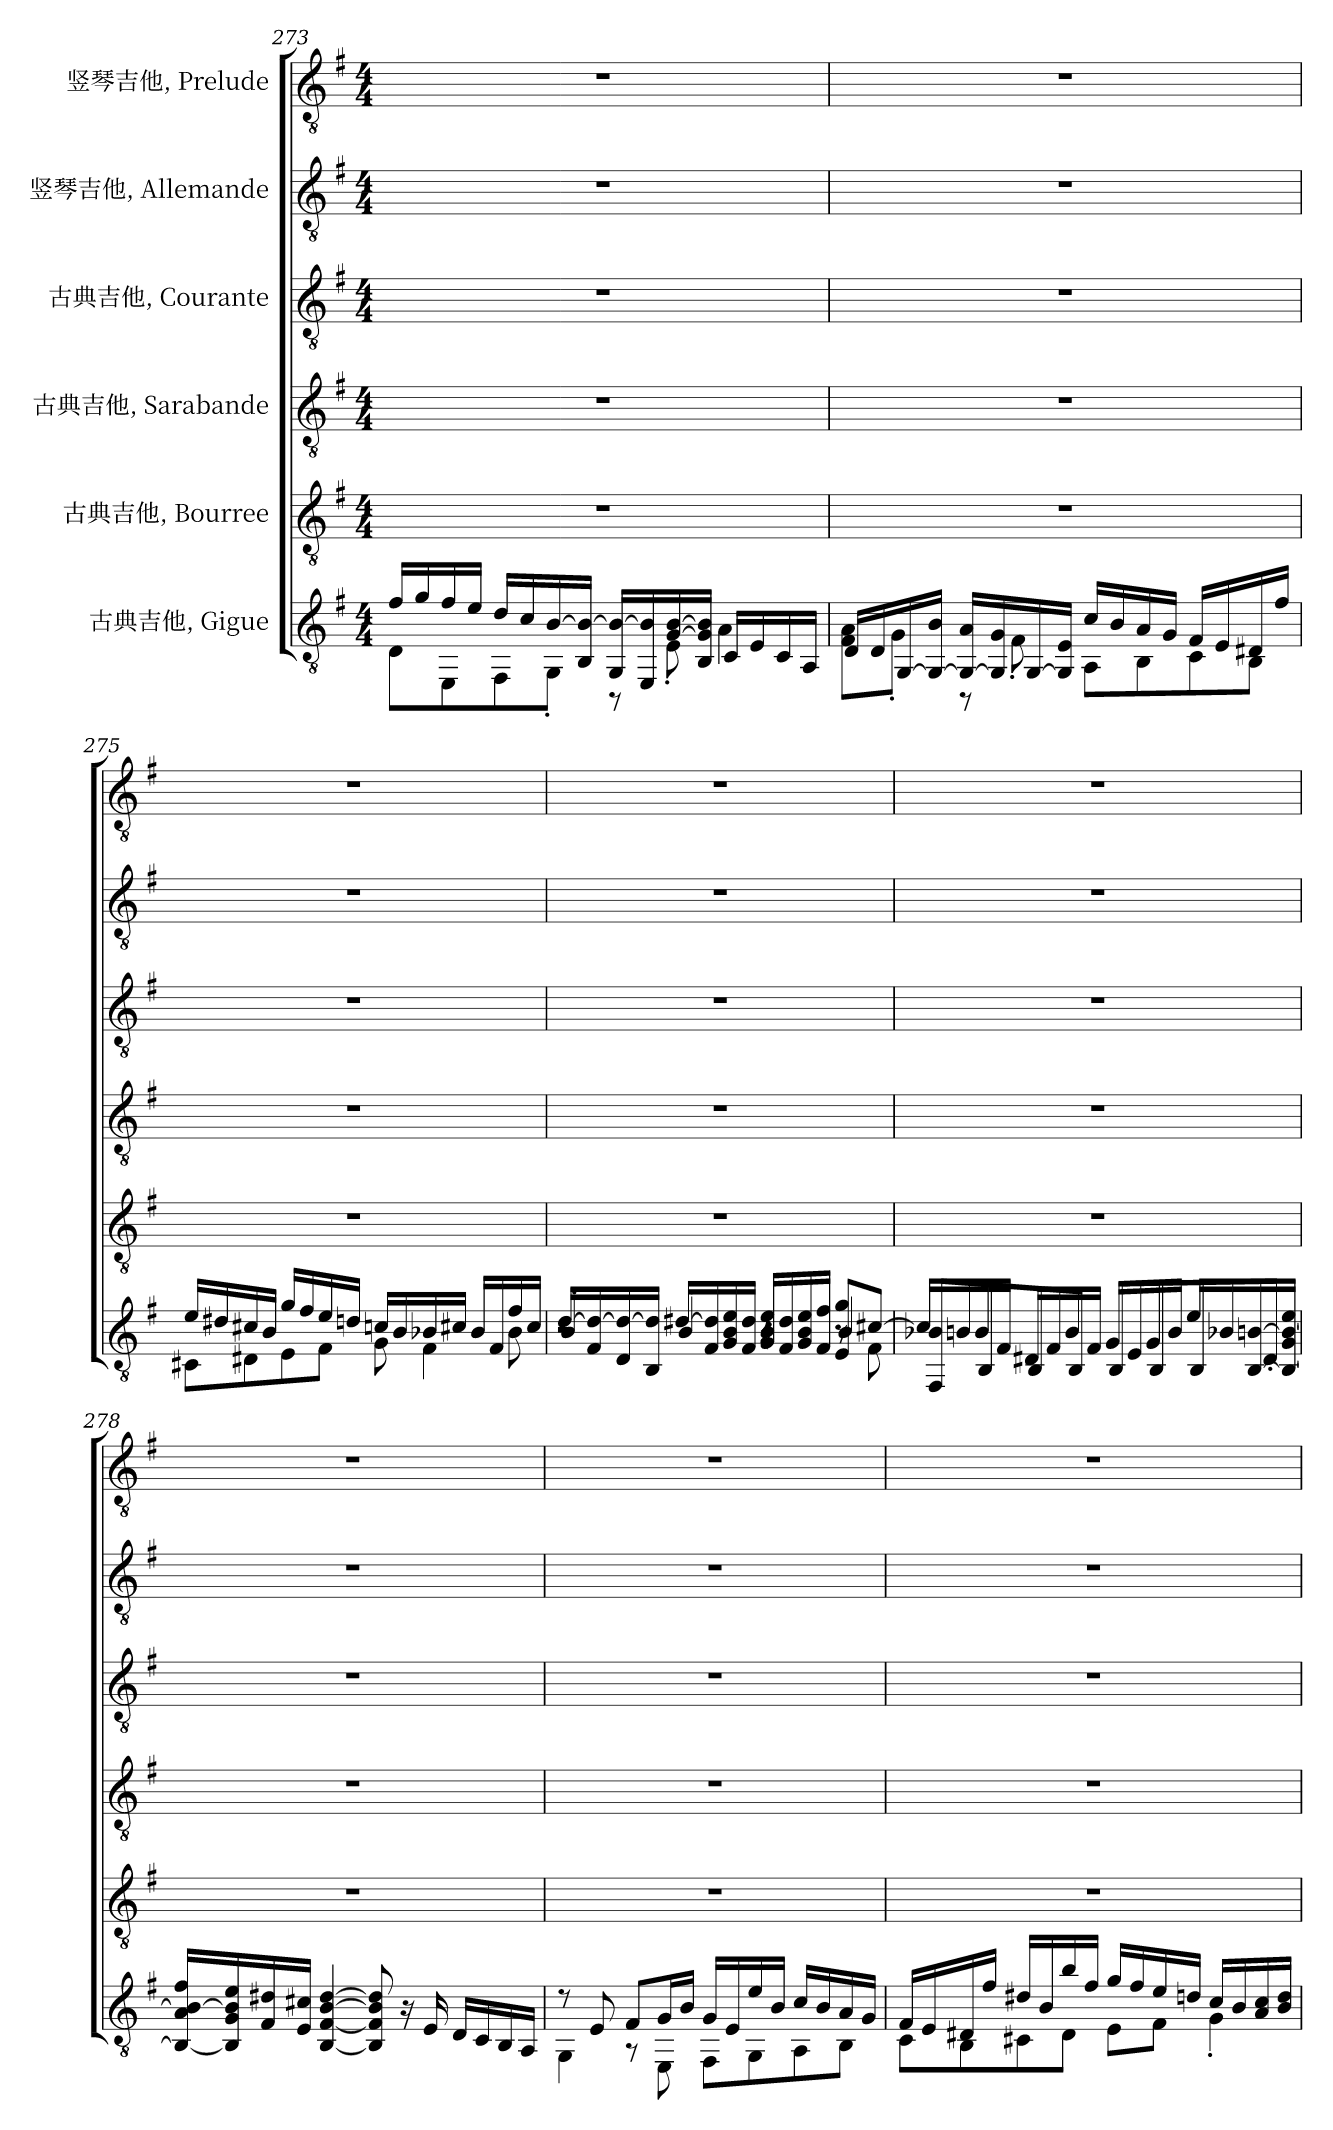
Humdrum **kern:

**kern	**kern	**kern	**kern	**kern	**kern
*part6	*part5	*part4	*part3	*part2	*part1
*staff6	*staff5	*staff4	*staff3	*staff2	*staff1
*I"古典吉他, Gigue	*I"古典吉他, Bourree	*I"古典吉他, Sarabande	*I"古典吉他, Courante	*I"竖琴吉他, Allemande	*I"竖琴吉他, Prelude
*clefGv2	*clefGv2	*clefGv2	*clefGv2	*clefGv2	*clefGv2
*k[f#]	*k[f#]	*k[f#]	*k[f#]	*k[f#]	*k[f#]
*M4/4	*M4/4	*M4/4	*M4/4	*M4/4	*M4/4
=273	=273	=273	=273	=273	=273
*^	*	*	*	*	*
16f#/LL	8D\L	1r	1r	1r	1r	1r
16g/	.	.	.	.	.	.
16f#/	8EE\	.	.	.	.	.
16e/JJ	.	.	.	.	.	.
16d/LL	8FF#\	.	.	.	.	.
16c/	.	.	.	.	.	.
[16B/	8GG'\J	.	.	.	.	.
16BB/ 16B/_JJ	.	.	.	.	.	.
16GG/ 16B/_LL	8r	.	.	.	.	.
16EE/ 16B/]	.	.	.	.	.	.
[16G/ [16B/	8E'\	.	.	.	.	.
16BB/ 16G/] 16B/]JJ	.	.	.	.	.	.
16C/LL	4A\	.	.	.	.	.
16E/	.	.	.	.	.	.
16C/	.	.	.	.	.	.
16AA/JJ	.	.	.	.	.	.
!!LO:PB:g=z
=274	=274	=274	=274	=274	=274	=274
16D/LL	8F#\ 8A\L	1r	1r	1r	1r	1r
16D/	.	.	.	.	.	.
[16GG/	8G'\J	.	.	.	.	.
16GG/_ 16B/JJ	.	.	.	.	.	.
16GG/_ 16A/LL	8r	.	.	.	.	.
16GG/] 16G/	.	.	.	.	.	.
[16GG/	8F#'\	.	.	.	.	.
16GG/] 16E/JJ	.	.	.	.	.	.
16c/LL	8AA\L	.	.	.	.	.
16B/	.	.	.	.	.	.
16A/	8BB\	.	.	.	.	.
16G/JJ	.	.	.	.	.	.
16F#/LL	8C\	.	.	.	.	.
16E/	.	.	.	.	.	.
16D#X/	8BB\J	.	.	.	.	.
16f#/JJ	.	.	.	.	.	.
=275	=275	=275	=275	=275	=275	=275
16e/LL	8C#X\L	1r	1r	1r	1r	1r
16d#X/	.	.	.	.	.	.
16c#X/	8D#X\	.	.	.	.	.
16B/JJ	.	.	.	.	.	.
16g/LL	8E\	.	.	.	.	.
16f#/	.	.	.	.	.	.
16e/	8F#\J	.	.	.	.	.
16dn/JJ	.	.	.	.	.	.
16cn/LL	8G\	.	.	.	.	.
16B/	.	.	.	.	.	.
16B-X/	4F#\	.	.	.	.	.
16c#X/JJ	.	.	.	.	.	.
16B-/LL	.	.	.	.	.	.
16F#/	.	.	.	.	.	.
16f#/	8B-\	.	.	.	.	.
16c#/JJ	.	.	.	.	.	.
!!LO:LB:g=z
=276	=276	=276	=276	=276	=276	=276
*	*^	*	*	*	*	*
[16d/LL	2r	4B'/	1r	1r	1r	1r	1r
16F#/ 16d/_	.	.	.	.	.	.	.
16D/ 16d/_	.	.	.	.	.	.	.
16BB/ 16d/]JJ	.	.	.	.	.	.	.
[16d#X/LL	.	4B'/	.	.	.	.	.
16F#/ 16d#/]	.	.	.	.	.	.	.
16G/ 16B/ 16e/	.	.	.	.	.	.	.
16F#/ 16d#/JJ	.	.	.	.	.	.	.
16G/ 16B/ 16e/LL	4r	4r	.	.	.	.	.
16F#/ 16d#/	.	.	.	.	.	.	.
16G/ 16B/ 16e/	.	.	.	.	.	.	.
16F#/ 16f#/JJ	.	.	.	.	.	.	.
8E/ 8g/L	8r	4B/	.	.	.	.	.
[8c#X/J	8F#\	.	.	.	.	.	.
*	*v	*v	*	*	*	*	*
=277	=277	=277	=277	=277	=277	=277
16c#/LL]	8FF#/ 8B-X/L	1r	1r	1r	1r	1r
16Bn/	.	.	.	.	.	.
16B/	8BB/	.	.	.	.	.
16F#/JJ	.	.	.	.	.	.
16D#X/LL	8BB/	.	.	.	.	.
16F#/	.	.	.	.	.	.
16B/	8BB/J	.	.	.	.	.
16F#/JJ	.	.	.	.	.	.
16G/LL	8BB/L	.	.	.	.	.
16E/	.	.	.	.	.	.
16G/	8BB/	.	.	.	.	.
16B/JJ	.	.	.	.	.	.
16e/LL	8BB/	.	.	.	.	.
16B-X/	.	.	.	.	.	.
[16BB/ [16Bn/	8D#'/J	.	.	.	.	.
16BB/_ 16G/ 16B/_ 16e/JJ	.	.	.	.	.	.
*v	*v	*	*	*	*	*
!!LO:PB:g=z
=278	=278	=278	=278	=278	=278
16BB/_ 16A/ 16B/_ 16f#/LL	1r	1r	1r	1r	1r
16BB/] 16G/ 16B/] 16e/	.	.	.	.	.
16F#/ 16d#X/	.	.	.	.	.
16E/ 16c#X/JJ	.	.	.	.	.
[4BB/ [4F#/ [4B/ [4d#/	.	.	.	.	.
8BB/] 8F#/] 8B/] 8d#/]	.	.	.	.	.
16r	.	.	.	.	.
16E/	.	.	.	.	.
16D/LL	.	.	.	.	.
16C/	.	.	.	.	.
16BB/	.	.	.	.	.
16AA/JJ	.	.	.	.	.
=279	=279	=279	=279	=279	=279
*^	*	*	*	*	*
8r	4GG\	1r	1r	1r	1r	1r
8E/	.	.	.	.	.	.
8F#/L	8r	.	.	.	.	.
16G/L	8EE\	.	.	.	.	.
16B/JJ	.	.	.	.	.	.
16G/LL	8FF#\L	.	.	.	.	.
16E/	.	.	.	.	.	.
16e/	8GG\	.	.	.	.	.
16B/JJ	.	.	.	.	.	.
16c/LL	8AA\	.	.	.	.	.
16B/	.	.	.	.	.	.
16A/	8BB\J	.	.	.	.	.
16G/JJ	.	.	.	.	.	.
!!LO:LB:g=z
=280	=280	=280	=280	=280	=280	=280
16F#/LL	8C\L	1r	1r	1r	1r	1r
16E/	.	.	.	.	.	.
16D#X/	8BB\	.	.	.	.	.
16f#/JJ	.	.	.	.	.	.
16d#X/LL	8C#X\	.	.	.	.	.
16B/	.	.	.	.	.	.
16b/	8D#\J	.	.	.	.	.
16f#/JJ	.	.	.	.	.	.
16g/LL	8E\L	.	.	.	.	.
16f#/	.	.	.	.	.	.
16e/	8F#\J	.	.	.	.	.
16dn/JJ	.	.	.	.	.	.
16c/LL	4G'\	.	.	.	.	.
16B/	.	.	.	.	.	.
16A/ 16c/	.	.	.	.	.	.
16B/ 16d/JJ	.	.	.	.	.	.
*v	*v	*	*	*	*	*
=	=	=	=	=	=
*-	*-	*-	*-	*-	*-
